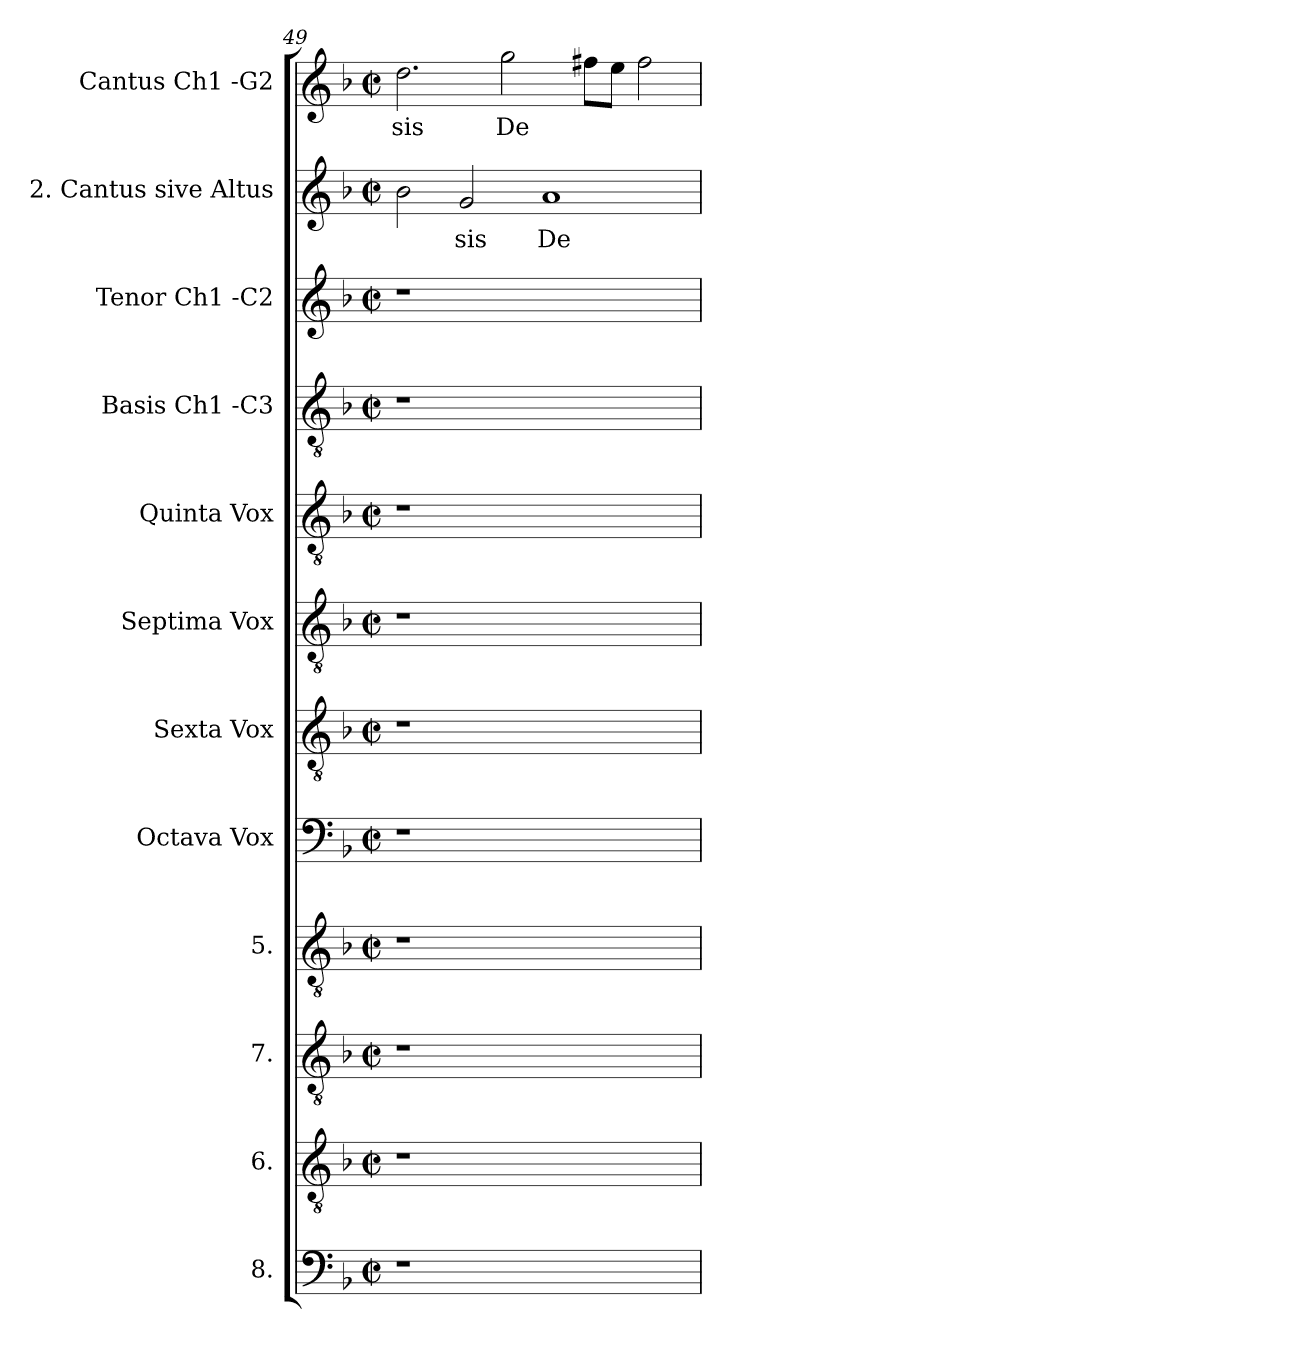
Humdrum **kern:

**kern	**kern	**kern	**kern	**kern	**kern	**kern	**kern	**kern	**kern	**kern	**text	**kern	**text
*part12	*part11	*part10	*part9	*part8	*part7	*part6	*part5	*part4	*part3	*part2	*part2	*part1	*part1
*staff12	*staff11	*staff10	*staff9	*staff8	*staff7	*staff6	*staff5	*staff4	*staff3	*staff2	*staff2	*staff1	*staff1
*I"8.	*I"6.	*I"7.	*I"5.	*I"Octava  Vox	*I"Sexta  Vox	*I"Septima  Vox	*I"Quinta  Vox	*I"Basis  Ch1 -C3	*I"Tenor  Ch1 -C2	*I"2. Cantus sive  Altus	*	*I"Cantus  Ch1 -G2	*
*	*	*	*	*	*	*	*	*I'B	*I'T	*I'A	*	*I'C	*
*clefF4	*clefGv2	*clefGv2	*clefGv2	*clefF4	*clefGv2	*clefGv2	*clefGv2	*clefGv2	*clefG2	*clefG2	*	*clefG2	*
*k[b-]	*k[b-]	*k[b-]	*k[b-]	*k[b-]	*k[b-]	*k[b-]	*k[b-]	*k[b-]	*k[b-]	*k[b-]	*	*k[b-]	*
*F:	*F:	*F:	*F:	*F:	*F:	*F:	*F:	*F:	*F:	*F:	*	*F:	*
*M2/2	*M2/2	*M2/2	*M2/2	*M2/2	*M2/2	*M2/2	*M2/2	*M2/2	*M2/2	*M2/2	*	*M2/2	*
*met(c|)	*met(c|)	*met(c|)	*met(c|)	*met(c|)	*met(c|)	*met(c|)	*met(c|)	*met(c|)	*met(c|)	*met(c|)	*	*met(c|)	*
=49	=49	=49	=49	=49	=49	=49	=49	=49	=49	=49	=49	=49	=49
!	!	!	!	!	!	!	!	!	!	!	!LO:LY:b:cj	!	!LO:LY:b:cj
1r	1r	1r	1r	1r	1r	1r	1r	1r	1r	2b-\	--	2.dd\	-sis
!	!	!	!	!	!	!	!	!	!	!	!LO:LY:b:cj	!	!
.	.	.	.	.	.	.	.	.	.	2g/	-sis	.	.
!	!	!	!	!	!	!	!	!	!	!	!	!	!LO:LY:b:cj
.	.	.	.	.	.	.	.	.	.	.	.	2gg\	De-
!	!	!	!	!	!	!	!	!	!	!	!LO:LY:b:cj	!	!
1ryy	1ryy	1ryy	1ryy	1ryy	1ryy	1ryy	1ryy	1ryy	1ryy	1a	De-	.	.
!	!	!	!	!	!	!	!	!	!	!	!	!	!LO:LY:b:cj
.	.	.	.	.	.	.	.	.	.	.	.	8ff#X\L	--
!	!	!	!	!	!	!	!	!	!	!	!	!	!LO:LY:b:cj
.	.	.	.	.	.	.	.	.	.	.	.	8ee\J	--
!	!	!	!	!	!	!	!	!	!	!	!	!	!LO:LY:b:cj
.	.	.	.	.	.	.	.	.	.	.	.	2ff#\	--
=	=	=	=	=	=	=	=	=	=	=	=	=	=
*-	*-	*-	*-	*-	*-	*-	*-	*-	*-	*-	*-	*-	*-
